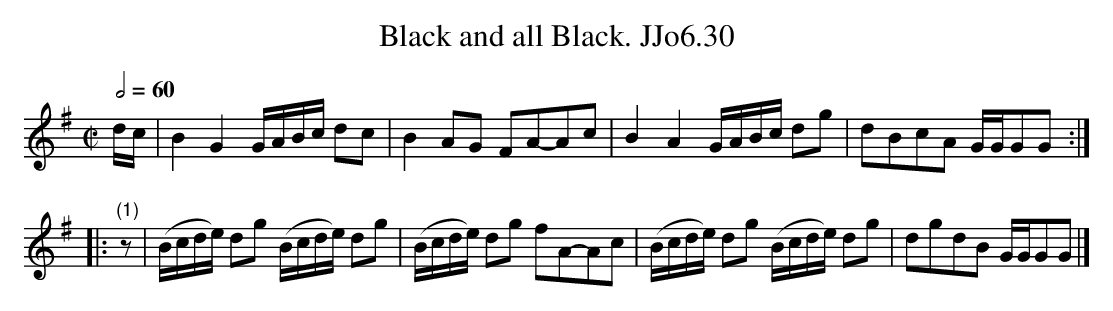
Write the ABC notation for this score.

X:1
T: Black and all Black. JJo6.30
M:C|
L:1/8
Q:1/2=60
K:G
d/c/|B2G2G/A/B/c/ dc|B2AG FA-Ac|B2A2G/A/B/c/ dg|dBcA G/G/GG:|
|:"(1)"z|(B/c/d/e/) dg (B/c/d/e/) dg|(B/c/d/e/) dg fA-Ac|(B/c/d/e/) dg (B/c/d/e/) dg|dgdB G/G/GG|]
